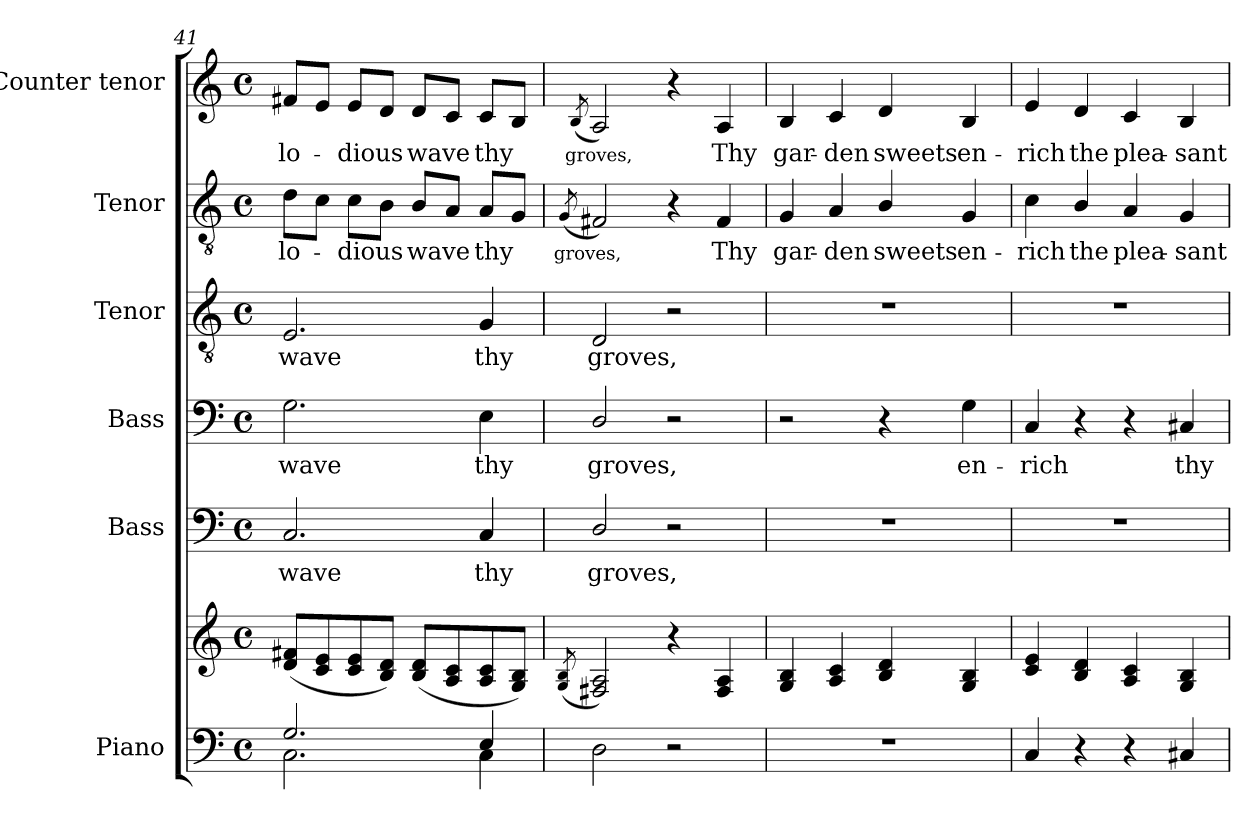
**kern	**kern	**kern	**text	**kern	**text	**kern	**text	**kern	**text	**kern	**text
*part6	*part6	*part5	*part5	*part4	*part4	*part3	*part3	*part2	*part2	*part1	*part1
*staff7	*staff6	*staff5	*staff5	*staff4	*staff4	*staff3	*staff3	*staff2	*staff2	*staff1	*staff1
*I"Piano	*	*I"Bass	*	*I"Bass	*	*I"Tenor	*	*I"Tenor	*	*I"Counter tenor	*
*I'Pno.	*	*I'B.	*	*I'B.	*	*I'T.	*	*I'T.	*	*	*
*clefF4	*clefG2	*clefF4	*	*clefF4	*	*clefGv2	*	*clefGv2	*	*clefG2	*
*	*	*	*	*	*	*ITrd7c12	*	*ITrd7c12	*	*	*
*k[]	*k[]	*k[]	*	*k[]	*	*k[]	*	*k[]	*	*k[]	*
*C:	*C:	*C:	*	*C:	*	*C:	*	*C:	*	*C:	*
*M4/4	*M4/4	*M4/4	*	*M4/4	*	*M4/4	*	*M4/4	*	*M4/4	*
*met(c)	*met(c)	*met(c)	*	*met(c)	*	*met(c)	*	*met(c)	*	*met(c)	*
=41	=41	=41	=41	=41	=41	=41	=41	=41	=41	=41	=41
*^	*	*	*	*	*	*	*	*	*	*	*
!	!	!	!	!LO:LY:b:color=#000000	!	!	!	!	!	!	!	!
!	!	!	!	!	!	!LO:LY:b:color=#000000	!	!	!	!	!	!
!	!	!	!	!	!	!	!	!LO:LY:b:color=#000000	!	!	!	!
!	!	!	!	!	!	!	!	!	!	!LO:LY:b:color=#000000	!	!
!	!	!	!	!	!	!	!	!	!	!	!	!LO:LY:b:color=#000000
2.Gi/	2.Ci\	(8di/ 8f#XiL	2.Ci/	wave	2.Gi\	wave	2.EEi/	wave	8Di\L	-lo-	8f#Xi/L	-lo-
.	.	8ci/ 8ei	.	.	.	.	.	.	8Ci\J	.	8ei/J	.
!	!	!	!	!	!	!	!	!	!	!LO:LY:b:color=#000000	!	!
!	!	!	!	!	!	!	!	!	!	!	!	!LO:LY:b:color=#000000
.	.	8ci/ 8ei	.	.	.	.	.	.	8Ci\L	-dious	8ei/L	-dious
.	.	8Bi/ 8diJ)	.	.	.	.	.	.	8BBi\J	.	8di/J	.
!	!	!	!	!	!	!	!	!	!	!LO:LY:b:color=#000000	!	!
!	!	!	!	!	!	!	!	!	!	!	!	!LO:LY:b:color=#000000
.	.	(8Bi/ 8diL	.	.	.	.	.	.	8BBi/L	wave	8di/L	wave
.	.	8Ai/ 8ci	.	.	.	.	.	.	8AAi/J	.	8ci/J	.
!	!	!	!	!LO:LY:b:color=#000000	!	!	!	!	!	!	!	!
!	!	!	!	!	!	!LO:LY:b:color=#000000	!	!	!	!	!	!
!	!	!	!	!	!	!	!	!LO:LY:b:color=#000000	!	!	!	!
!	!	!	!	!	!	!	!	!	!	!LO:LY:b:color=#000000	!	!
!	!	!	!	!	!	!	!	!	!	!	!	!LO:LY:b:color=#000000
4Ei/	4Ci\	8Ai/ 8ci	4Ci/	thy	4Ei\	thy	4GGi/	thy	8AAi/L	thy	8ci/L	thy
.	.	8Gi/ 8BiJ)	.	.	.	.	.	.	8GGi/J	.	8Bi/J	.
*v	*v	*	*	*	*	*	*	*	*	*	*	*
!!LO:LB:g=z
=42	=42	=42	=42	=42	=42	=42	=42	=42	=42	=42	=42
!	!	!	!	!	!	!	!	!	!	!	!LO:LY:b:color=#000000
!	!	!	!	!	!	!	!	!	!LO:LY:b:color=#000000	!	!
.	(8qGi/ 8qBi	.	.	.	.	.	.	(8qGGi/	groves,	(8qBi/	groves,
!	!	!	!LO:LY:b:color=#000000	!	!	!	!	!	!	!	!
!	!	!	!	!	!LO:LY:b:color=#000000	!	!	!	!	!	!
!	!	!	!	!	!	!	!LO:LY:b:color=#000000	!	!	!	!
2Di\	2F#Xi/ 2Ai)	2Di/	groves,	2Di/	groves,	2DDi/	groves,	2FF#Xi/)	.	2Ai/)	.
2r	4r	2r	.	2r	.	2r	.	4r	.	4r	.
!	!	!	!	!	!	!	!	!	!LO:LY:b:color=#000000	!	!
!	!	!	!	!	!	!	!	!	!	!	!LO:LY:b:color=#000000
.	4F#i/ 4Ai	.	.	.	.	.	.	4FF#i/	Thy	4Ai/	Thy
=43	=43	=43	=43	=43	=43	=43	=43	=43	=43	=43	=43
!	!	!	!	!	!	!	!	!	!LO:LY:b:color=#000000	!	!
!	!	!	!	!	!	!	!	!	!	!	!LO:LY:b:color=#000000
1r	4Gi/ 4Bi	1r	.	2r	.	1r	.	4GGi/	gar-	4Bi/	gar-
!	!	!	!	!	!	!	!	!	!LO:LY:b:color=#000000	!	!
!	!	!	!	!	!	!	!	!	!	!	!LO:LY:b:color=#000000
.	4Ai/ 4ci	.	.	.	.	.	.	4AAi/	-den	4ci/	-den
!	!	!	!	!	!	!	!	!	!LO:LY:b:color=#000000	!	!
!	!	!	!	!	!	!	!	!	!	!	!LO:LY:b:color=#000000
.	4Bi/ 4di	.	.	4r	.	.	.	4BBi/	sweets	4di/	sweets
!	!	!	!	!	!LO:LY:b:color=#000000	!	!	!	!	!	!
!	!	!	!	!	!	!	!	!	!LO:LY:b:color=#000000	!	!
!	!	!	!	!	!	!	!	!	!	!	!LO:LY:b:color=#000000
.	4Gi/ 4Bi	.	.	4Gi\	en-	.	.	4GGi/	en-	4Bi/	en-
=44	=44	=44	=44	=44	=44	=44	=44	=44	=44	=44	=44
!	!	!	!	!	!LO:LY:b:color=#000000	!	!	!	!	!	!
!	!	!	!	!	!	!	!	!	!LO:LY:b:color=#000000	!	!
!	!	!	!	!	!	!	!	!	!	!	!LO:LY:b:color=#000000
4Ci/	4ci/ 4ei	1r	.	4Ci/	-rich	1r	.	4Ci\	-rich	4ei/	-rich
!	!	!	!	!	!	!	!	!	!LO:LY:b:color=#000000	!	!
!	!	!	!	!	!	!	!	!	!	!	!LO:LY:b:color=#000000
4r	4Bi/ 4di	.	.	4r	.	.	.	4BBi/	the	4di/	the
!	!	!	!	!	!	!	!	!	!LO:LY:b:color=#000000	!	!
!	!	!	!	!	!	!	!	!	!	!	!LO:LY:b:color=#000000
4r	4Ai/ 4ci	.	.	4r	.	.	.	4AAi/	plea-	4ci/	plea-
!	!	!	!	!	!LO:LY:b:color=#000000	!	!	!	!	!	!
!	!	!	!	!	!	!	!	!	!LO:LY:b:color=#000000	!	!
!	!	!	!	!	!	!	!	!	!	!	!LO:LY:b:color=#000000
4C#Xi/	4Gi/ 4Bi	.	.	4C#Xi/	thy	.	.	4GGi/	-sant	4Bi/	-sant
=	=	=	=	=	=	=	=	=	=	=	=
*-	*-	*-	*-	*-	*-	*-	*-	*-	*-	*-	*-
